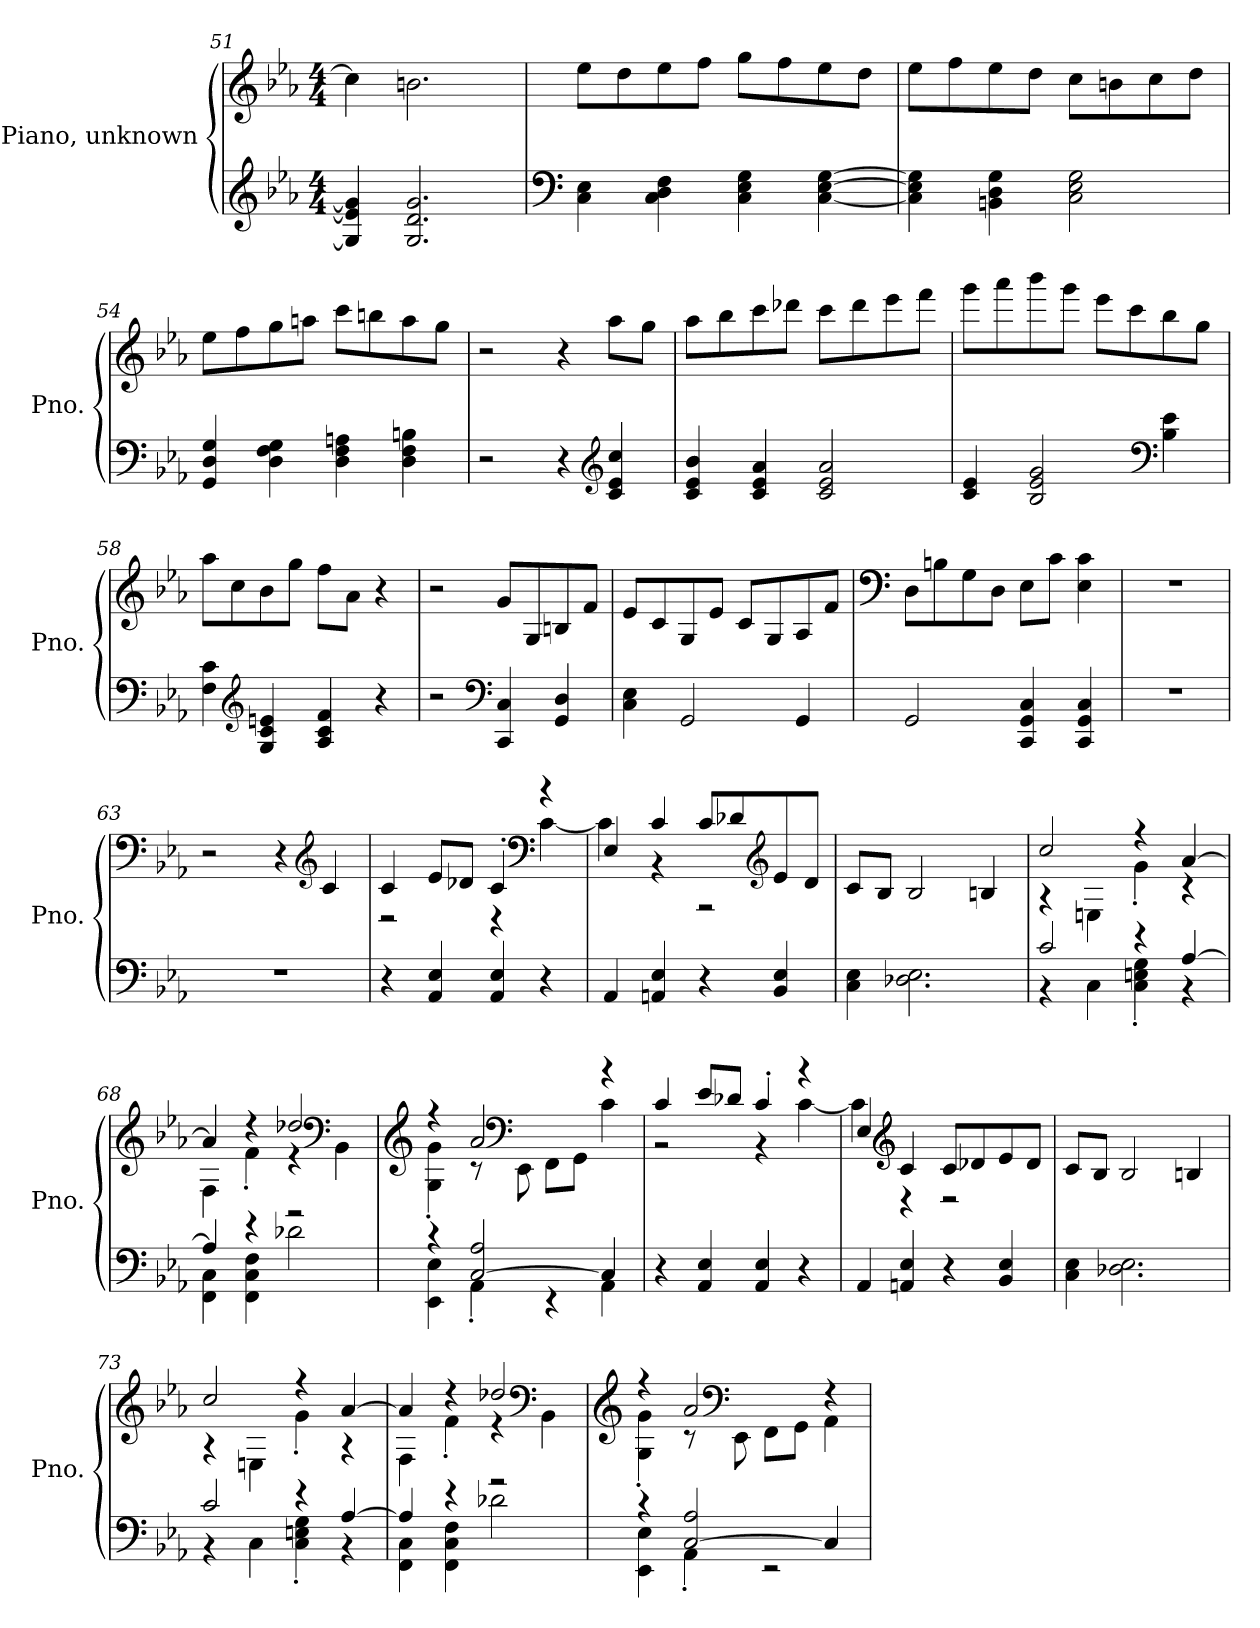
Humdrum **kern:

**kern	**kern
*part1	*part1
*staff2	*staff1
*I"Piano, unknown	*
*I'Pno.	*
*clefG2	*clefG2
*k[b-e-a-]	*k[b-e-a-]
*M4/4	*M4/4
=51	=51
4G/] 4e-/] 4g/]	4cc\]
2.G/ 2.d/ 2.g/	2.bn\
=52	=52
*clefF4	*
4C\ 4E-\	8ee-\L
.	8dd\
4C\ 4D\ 4F\	8ee-\
.	8ff\J
4C\ 4E-\ 4G\	8gg\L
.	8ff\
[4C\ [4E-\ [4G\	8ee-\
.	8dd\J
=53	=53
4C\] 4E-\] 4G\]	8ee-\L
.	8ff\
4BBn\ 4D\ 4G\	8ee-\
.	8dd\J
2C\ 2E-\ 2G\	8cc\L
.	8bn\
.	8cc\
.	8dd\J
!!LO:LB:g=z
=54	=54
4GG/ 4D/ 4G/	8ee-\L
.	8ff\
4D\ 4F\ 4G\	8gg\
.	8aan\J
4D\ 4F\ 4An\	8ccc\L
.	8bbn\
4D\ 4F\ 4Bn\	8aa\
.	8gg\J
=55	=55
2r	2r
4r	4r
*clefG2	*
4c/ 4e-/ 4cc/	8aa-\L
.	8gg\J
=56	=56
4c/ 4e-/ 4b-/	8aa-\L
.	8bb-\
4c/ 4e-/ 4a-/	8ccc\
.	8ddd-X\J
2c/ 2e-/ 2a-/	8ccc\L
.	8ddd-\
.	8eee-\
.	8fff\J
=57	=57
4c/ 4e-/	8ggg\L
.	8aaa-\
2B-/ 2e-/ 2g/	8bbb-\
.	8ggg\J
.	8eee-\L
.	8ccc\
*clefF4	*
4B-\ 4e-\	8bb-\
.	8gg\J
!!LO:PB:g=z
=58	=58
4F\ 4c\	8aa-\L
.	8cc\
*clefG2	*
4G/ 4c/ 4en/	8b-\
.	8gg\J
4A-/ 4c/ 4f/	8ff\L
.	8a-\J
4r	4r
=59	=59
2r	2r
*clefF4	*
4CC/ 4C/	8g/L
.	8G/
4GG/ 4D/	8Bn/
.	8f/J
=60	=60
4C\ 4E-\	8e-/L
.	8c/
2GG/	8G/
.	8e-/J
.	8c/L
.	8G/
4GG/	8A-/
.	8f/J
=61	=61
*	*clefF4
2GG/	8D\L
.	8Bn\
.	8G\
.	8D\J
4CC/ 4GG/ 4C/	8E-\L
.	8c\J
4CC/ 4GG/ 4C/	4E-\ 4c\
=62	=62
1r	1r
!!LO:LB:g=z
=63	=63
1r	2r
.	4r
*	*clefG2
.	4c/
=64	=64
*	*^
4r	4c/	2r
4AA-/ 4E-/	8e-/L	.
.	8d-X/J	.
4AA-/ 4E-/	4c'/	4r
*	*clefF4	*
4r	4r	[4c\
=65	=65	=65
4AA-/	4E-/	4c\]
4AAn/ 4E-/	4c/	4r
4r	8c/L	2r
.	8d-X/	.
*	*clefG2	*
4BB-/ 4E-/	8e-/	.
.	8d-/J	.
*	*v	*v
=66	=66
4C\ 4E-\	8c/L
.	8B-/J
2.D-X\ 2.E-\	2B-/
.	4Bn/
=67	=67
*^	*^
2c/	4r	2cc/	4r
.	4C\	.	4En\
4r	4C\' 4En\' 4G\'	4r	4g'\
[4A-/	4r	[4a-/	4r
!!LO:LB:g=z	!!
=68	=68	=68	=68
4A-/]	4FF\ 4C\	4a-/]	4F\
4r	4FF\ 4C\ 4F\	4r	4f'\
2r	2d-X\	2dd-X/	4r
*	*	*clefF4	*
.	.	.	4BB-\
=69	=69	=69	=69
*	*	*clefG2	*
4r	4EE-\ 4E-\	4r	4G\' 4g\'
[2C/ 2A-/	4AA-'\	2a-/	8r
*	*	*clefF4	*
.	.	.	8EE-\
.	4r	.	8FF\L
.	.	.	8GG\J
4C/]	4AA-\	4r	4c\
*v	*v	*	*
=70	=70	=70
4r	4c/	2r
4AA-/ 4E-/	8e-/L	.
.	8d-X/J	.
4AA-/ 4E-/	4c'/	4r
4r	4r	[4c\
=71	=71	=71
4AA-/	4E-/	4c\]
*	*clefG2	*
4AAn/ 4E-/	4c/	4r
4r	8c/L	2r
.	8d-X/	.
4BB-/ 4E-/	8e-/	.
.	8d-/J	.
*	*v	*v
=72	=72
4C\ 4E-\	8c/L
.	8B-/J
2.D-X\ 2.E-\	2B-/
.	4Bn/
!!LO:LB:g=z
=73	=73
*^	*^
2c/	4r	2cc/	4r
.	4C\	.	4En\
4r	4C\' 4En\' 4G\'	4r	4g'\
[4A-/	4r	[4a-/	4r
=74	=74	=74	=74
4A-/]	4FF\ 4C\	4a-/]	4F\
4r	4FF\ 4C\ 4F\	4r	4f'\
2r	2d-X\	2dd-X/	4r
*	*	*clefF4	*
.	.	.	4BB-\
=75	=75	=75	=75
*	*	*clefG2	*
4r	4EE-\ 4E-\	4r	4G\' 4g\'
[2C/ 2A-/	4AA-'\	2a-/	8r
*	*	*clefF4	*
.	.	.	8EE-\
.	2r	.	8FF\L
.	.	.	8GG\J
4C/]	.	4r	4AA-\
*v	*v	*	*
*	*v	*v
=	=
*-	*-
